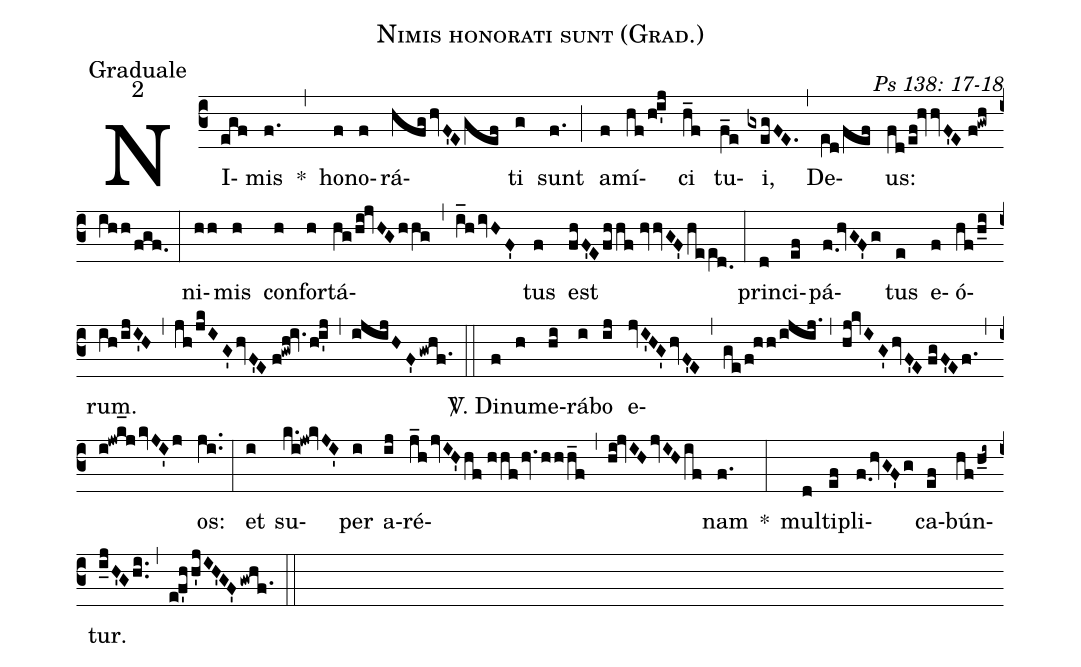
name: Nimis honorati sunt (Grad.);
office-part: Graduale;
mode: 2;
commentary: Ps 138: 17-18;
%%
(c3) NI(egf)mis(f.) *(,) ho(f)no(f)rá(hfghvF'Egef)ti(g) sunt(f.) (;) a(f)mí(hf/hi'j)ci(h_f) tu(f_e)i,(gxegFE.) (,) De(e[ll:1]d/fef)us:(fd/ef!hvvF'E//f!gwh/ihh/fgf.) (:)
ni(hh)mis(h) con(h)for(h)tá(hg/hi!jvHGhhg)(,)(i_hivHF')tus(f) est(fhF'Efhhf//hvvGF'hee[ll:1]d.0) (:)
prin(d)ci(ef)pá(f.0/[-0.5]hvGF'g)tus(e) e(f)ó(hf/h_i)rum.(ih/ijI'H) (,) (jh/jkIG'hvF'E//f!gwh!iv.hi'j) (,) (ijijHF'gwhf.1) (::)
<sp>V/</sp>. Di(f)nu(h)me(hi)rá(i)bo(ij) e(jvI'HG'hvF'E)(,)(ge/f!hh/ijij.)(,)(hj!kvIG'hvF'E//fgF'Ef.)(,)(i!jwk_[hl:1]jkvJI'j)os:(ji..) (:)
et(i) su(k.i!jw!kvJI')per(i) a(ij)ré(j_hjvIH'hf//hhfhv.hhh_f)(,)(hi!jvIHjvIHif)nam(f.) *(:)
mul(d)ti(ef)pli(f.0/[-0.5]hvGF'g)ca(ef)bún(hf/h_i~)tur.(i_jH'Ghi..) (,) (ef'hh'jIH'GF'gwhf.1) (::)
